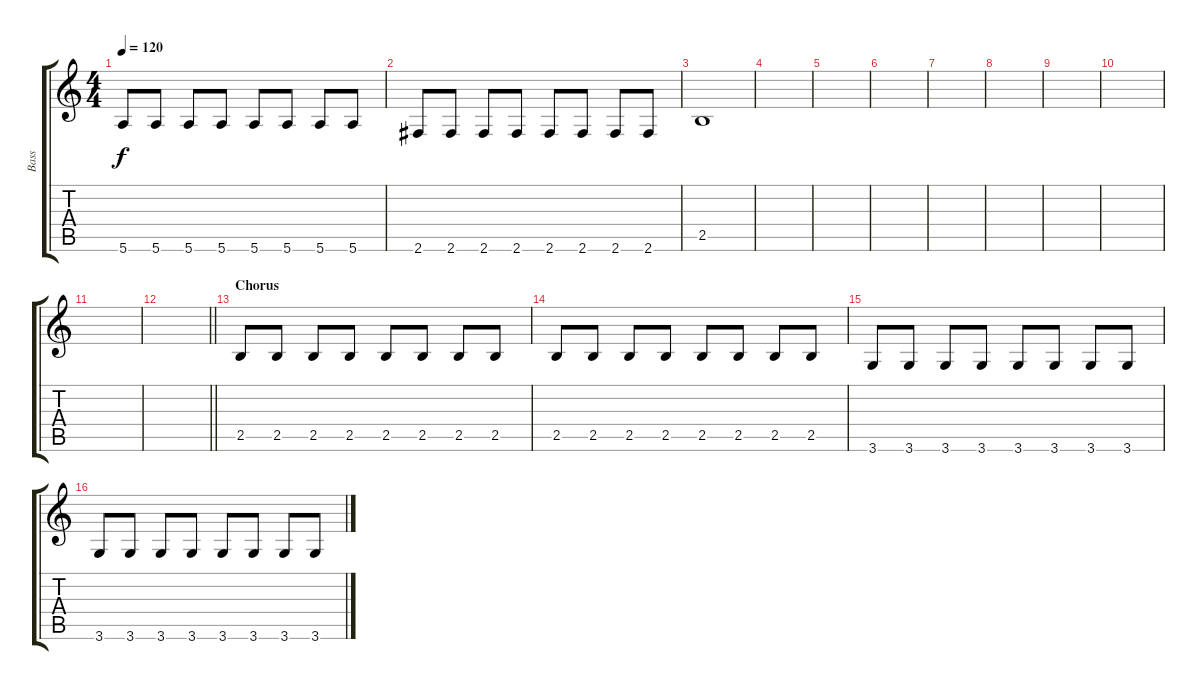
\track ("Bass" "Bass") {instrument electricbassfinger}
\staff {score tabs}
\tuning (E4 B3 G3 D3 A2 E2) {hide}
\ts (4 4)
\tempo 120
\clef g2
\ks c
5.6.8{dy f} 5.6.8 5.6.8 5.6.8 5.6.8 5.6.8 5.6.8 5.6.8 |
2.6.8 2.6.8 2.6.8 2.6.8 2.6.8 2.6.8 2.6.8 2.6.8 |
2.5.1 |
|
|
|
|
|
|
|
|
\barLineRight lightlight
|
\section ("" "Chorus")
2.5.8 2.5.8 2.5.8 2.5.8 2.5.8 2.5.8 2.5.8 2.5.8 |
2.5.8 2.5.8 2.5.8 2.5.8 2.5.8 2.5.8 2.5.8 2.5.8 |
3.6.8 3.6.8 3.6.8 3.6.8 3.6.8 3.6.8 3.6.8 3.6.8 |
3.6.8 3.6.8 3.6.8 3.6.8 3.6.8 3.6.8 3.6.8 3.6.8
